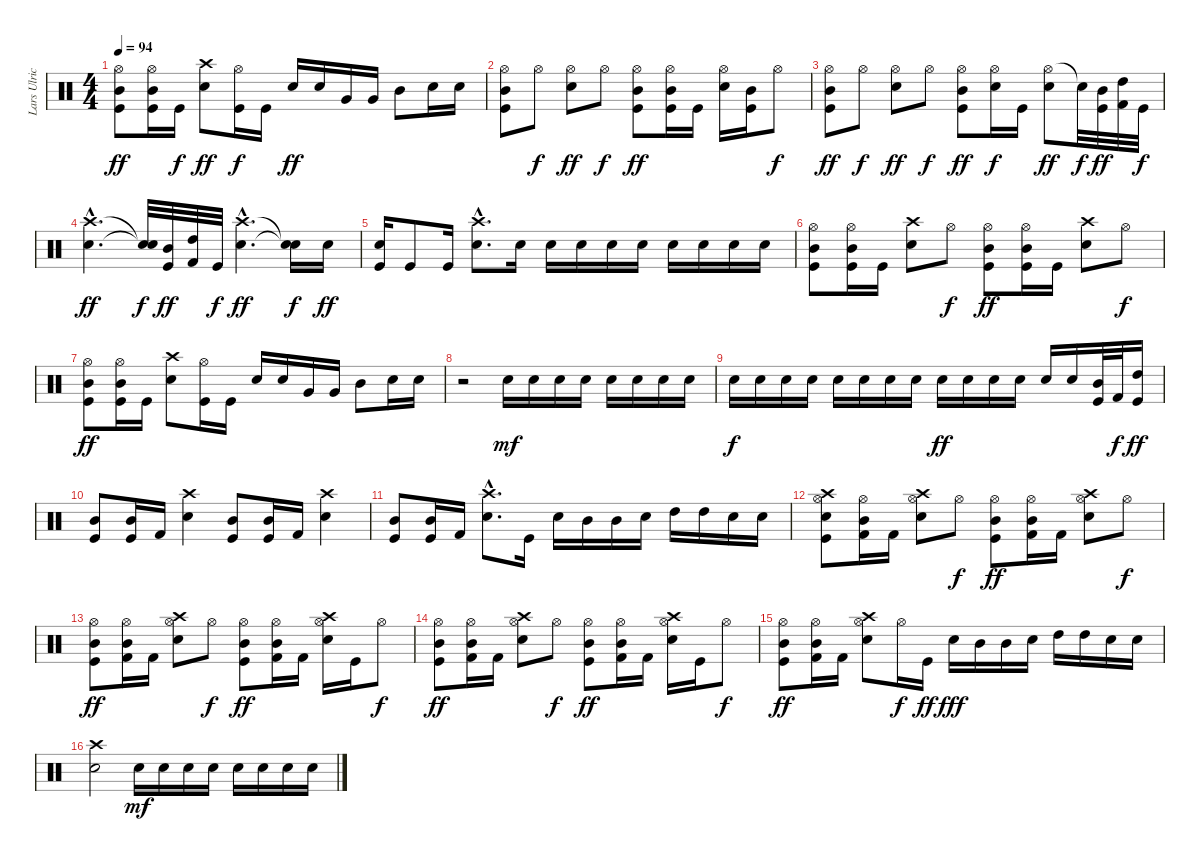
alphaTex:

\track ("Lars Ulrich" "Lars Ulric") {instrument percussion}
\staff {score}
\articulation defaults
\ts (4 4)
\tempo 94
\clef neutral
\ks c
("Hi-Hat (open)" "Mid Tom (hit)" "Kick (hit)").8{dy ff} ("Hi-Hat (open)" "Mid Tom (hit)" "Kick (hit)").16 "Kick (hit)".16{dy f} ("Crash high (hit)" "Snare (hit) 2").8{dy ff} ("Hi-Hat (open)" "Kick (hit)").16{dy f} "Kick (hit)".16 "Snare (hit) 2".16{dy ff} "Snare (hit) 2".16 "Very Low Tom (hit)".16 "Very Low Tom (hit)".16 "Mid Tom (hit)".8 "Snare (hit) 2".16 "Snare (hit) 2".16 |
("Hi-Hat (open)" "Mid Tom (hit)" "Kick (hit)").8 "Hi-Hat (open)".8{dy f} ("Hi-Hat (open)" "Snare (hit) 2").8{dy ff} "Hi-Hat (open)".8{dy f} ("Hi-Hat (open)" "Mid Tom (hit)" "Kick (hit)").8{dy ff} ("Hi-Hat (open)" "Mid Tom (hit)" "Kick (hit)").16 "Kick (hit)".16 ("Hi-Hat (open)" "Snare (hit) 2").16 ("Mid Tom (hit)" "Kick (hit)").16 "Hi-Hat (open)".8{dy f} |
("Hi-Hat (open)" "Mid Tom (hit)" "Kick (hit)").8{dy ff} "Hi-Hat (open)".8{dy f} ("Hi-Hat (open)" "Snare (hit) 2").8{dy ff} "Hi-Hat (open)".8{dy f} ("Hi-Hat (open)" "Mid Tom (hit)" "Kick (hit)").8{dy ff} ("Hi-Hat (open)" "Snare (hit) 2").16{dy f} "Kick (hit)".16 ("Hi-Hat (open)" "Snare (hit) 2").8{dy ff} "Snare (hit)"{t}.32{dy f} ("Mid Tom (hit)" "Kick (hit)").32{dy ff} ("High Tom (hit)" "Kick (hit) 2").32 "Kick (hit)".32{dy f} |
("Crash high (hit)"{hac} "Snare (hit) 2"{hac}).4{d dy ff} ("Snare (hit)"{t} "Snare (hit)"{t}).32{dy f} ("Mid Tom (hit)" "Kick (hit)").32{dy ff} ("High Tom (hit)" "Kick (hit) 2").32 "Kick (hit)".32{dy f} ("Crash high (hit)"{hac} "Snare (hit) 2"{hac}).4{d dy ff} ("Snare (hit)"{t} "Snare (hit) 2"{t}).16{dy f} "Snare (hit) 2".16{dy ff} |
("Snare (hit) 2" "Kick (hit)").16 "Kick (hit)".8 "Kick (hit)".16 ("Crash high (hit)"{hac} "Snare (hit) 2"{hac}).8{d} "Snare (hit) 2".16 "Snare (hit) 2".16 "Snare (hit) 2".16 "Snare (hit) 2".16 "Snare (hit) 2".16 "Snare (hit) 2".16 "Snare (hit) 2".16 "Snare (hit) 2".16 "Snare (hit) 2".16 |
("Hi-Hat (open)" "Mid Tom (hit)" "Kick (hit)").8 ("Hi-Hat (open)" "Mid Tom (hit)" "Kick (hit)").16 "Kick (hit)".16 ("Crash high (hit)" "Snare (hit) 2").8 "Hi-Hat (open)".8{dy f} ("Hi-Hat (open)" "Mid Tom (hit)" "Kick (hit)").8{dy ff} ("Hi-Hat (open)" "Mid Tom (hit)" "Kick (hit)").16 "Kick (hit)".16 ("Crash high (hit)" "Snare (hit) 2").8 "Hi-Hat (open)".8{dy f} |
("Hi-Hat (open)" "Mid Tom (hit)" "Kick (hit)").8{dy ff} ("Hi-Hat (open)" "Mid Tom (hit)" "Kick (hit)").16 "Kick (hit)".16 ("Crash high (hit)" "Snare (hit) 2").8 ("Hi-Hat (open)" "Kick (hit)").16 "Kick (hit)".16 "Snare (hit) 2".16 "Snare (hit) 2".16 "Very Low Tom (hit)".16 "Very Low Tom (hit)".16 "Mid Tom (hit)".8 "Snare (hit) 2".16 "Snare (hit) 2".16 |
r.2 "Snare (hit) 2".16{dy mf} "Snare (hit) 2".16 "Snare (hit) 2".16 "Snare (hit) 2".16 "Snare (hit) 2".16 "Snare (hit) 2".16 "Snare (hit) 2".16 "Snare (hit) 2".16 |
"Snare (hit) 2".16{dy f} "Snare (hit) 2".16 "Snare (hit) 2".16 "Snare (hit) 2".16 "Snare (hit) 2".16 "Snare (hit) 2".16 "Snare (hit) 2".16 "Snare (hit) 2".16 "Snare (hit) 2".16{dy ff} "Snare (hit) 2".16 "Snare (hit) 2".16 "Snare (hit) 2".16 "Snare (hit) 2".16 "Snare (hit) 2".16 ("Mid Tom (hit)" "Kick (hit)").32 "Kick (hit) 2".32{dy f} ("High Tom (hit)" "Kick (hit)").16{dy ff} |
("Mid Tom (hit)" "Kick (hit)").8 ("Mid Tom (hit)" "Kick (hit)").16 "Kick (hit) 2".16 ("Crash high (hit)" "Snare (hit) 2").4 ("Mid Tom (hit)" "Kick (hit)").8 ("Mid Tom (hit)" "Kick (hit)").16 "Kick (hit) 2".16 ("Crash high (hit)" "Snare (hit) 2").4 |
("Mid Tom (hit)" "Kick (hit)").8 ("Mid Tom (hit)" "Kick (hit)").16 "Kick (hit) 2".16 ("Crash high (hit)"{hac} "Snare (hit) 2"{hac}).8{d} "Kick (hit)".16 "Snare (hit) 2".16 "Mid Tom (hit)".16 "Mid Tom (hit)".16 "Snare (hit) 2".16 "High Tom (hit)".16 "High Tom (hit)".16 "Snare (hit) 2".16 "Snare (hit) 2".16 |
("Hi-Hat (open)" "Crash high (hit)" "Snare (hit) 2" "Kick (hit)").8 ("Hi-Hat (open)" "Mid Tom (hit)" "Kick (hit) 2").16 "Kick (hit) 2".16 ("Hi-Hat (open)" "Crash high (hit)" "Snare (hit) 2").8 "Hi-Hat (open)".8{dy f} ("Hi-Hat (open)" "Mid Tom (hit)" "Kick (hit)").8{dy ff} ("Hi-Hat (open)" "Mid Tom (hit)" "Kick (hit) 2").16 "Kick (hit) 2".16 ("Hi-Hat (open)" "Crash high (hit)" "Snare (hit) 2").8 "Hi-Hat (open)".8{dy f} |
("Hi-Hat (open)" "Mid Tom (hit)" "Kick (hit)").8{dy ff} ("Hi-Hat (open)" "Mid Tom (hit)" "Kick (hit) 2").16 "Kick (hit) 2".16 ("Hi-Hat (open)" "Crash high (hit)" "Snare (hit) 2").8 "Hi-Hat (open)".8{dy f} ("Hi-Hat (open)" "Mid Tom (hit)" "Kick (hit)").8{dy ff} ("Hi-Hat (open)" "Mid Tom (hit)" "Kick (hit) 2").16 "Kick (hit) 2".16 ("Hi-Hat (open)" "Crash high (hit)" "Snare (hit) 2").16 "Kick (hit)".16 "Hi-Hat (open)".8{dy f} |
("Hi-Hat (open)" "Mid Tom (hit)" "Kick (hit)").8{dy ff} ("Hi-Hat (open)" "Mid Tom (hit)" "Kick (hit) 2").16 "Kick (hit) 2".16 ("Hi-Hat (open)" "Crash high (hit)" "Snare (hit) 2").8 "Hi-Hat (open)".8{dy f} ("Hi-Hat (open)" "Mid Tom (hit)" "Kick (hit)").8{dy ff} ("Hi-Hat (open)" "Mid Tom (hit)" "Kick (hit) 2").16 "Kick (hit) 2".16 ("Hi-Hat (open)" "Crash high (hit)" "Snare (hit) 2").16 "Kick (hit)".16 "Hi-Hat (open)".8{dy f} |
("Hi-Hat (open)" "Mid Tom (hit)" "Kick (hit)").8{dy ff} ("Hi-Hat (open)" "Mid Tom (hit)" "Kick (hit) 2").16 "Kick (hit) 2".16 ("Hi-Hat (open)" "Crash high (hit)" "Snare (hit) 2").8 "Hi-Hat (open)".16{dy f} "Kick (hit)".16{dy ff} "Snare (hit) 2".16{dy fff} "Mid Tom (hit)".16 "Mid Tom (hit)".16 "Snare (hit) 2".16 "High Tom (hit)".16 "High Tom (hit)".16 "Snare (hit) 2".16 "Snare (hit) 2".16 |
("Crash high (hit)" "Snare (hit) 2").2 "Snare (hit) 2".16{dy mf} "Snare (hit) 2".16 "Snare (hit) 2".16 "Snare (hit) 2".16 "Snare (hit) 2".16 "Snare (hit) 2".16 "Snare (hit) 2".16 "Snare (hit) 2".16
